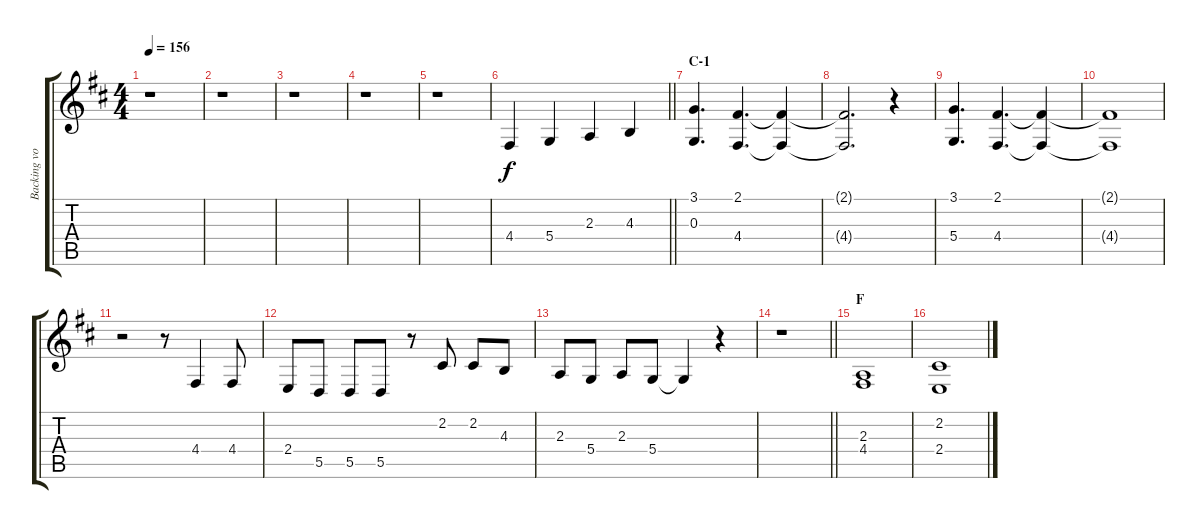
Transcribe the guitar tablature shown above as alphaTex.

\track ("Backing vocal" "Backing vo") {instrument tenorsax}
\staff {score tabs}
\tuning (E4 B3 G3 D3 A2 E2) {hide}
\ts (4 4)
\tempo 156
\clef g2
\ks d
r.1{dy f} |
r.1 |
r.1 |
r.1 |
r.1 |
\barLineRight lightlight
4.4.4 5.4.4 2.3.4 4.3.4 |
\section ("" "C-1")
(3.1 0.3).4{d} (2.1 4.4).4{d} (2.1{t} 4.4{t}).4 |
(2.1{t} 4.4{t}).2{d} r.4 |
(3.1 5.4).4{d} (2.1 4.4).4{d} (2.1{t} 4.4{t}).4 |
(2.1{t} 4.4{t}).1 |
r.2 r.8 4.4.4 4.4.8 |
2.4.8 5.5.8 5.5.8 5.5.8 r.8 2.2.8 2.2.8 4.3.8 |
2.3.8 5.4.8 2.3.8 5.4.8 5.4{t}.4 r.4 |
\barLineRight lightlight
r.1 |
\section ("" "F")
(2.3 4.4).1 |
(2.2 2.4).1
